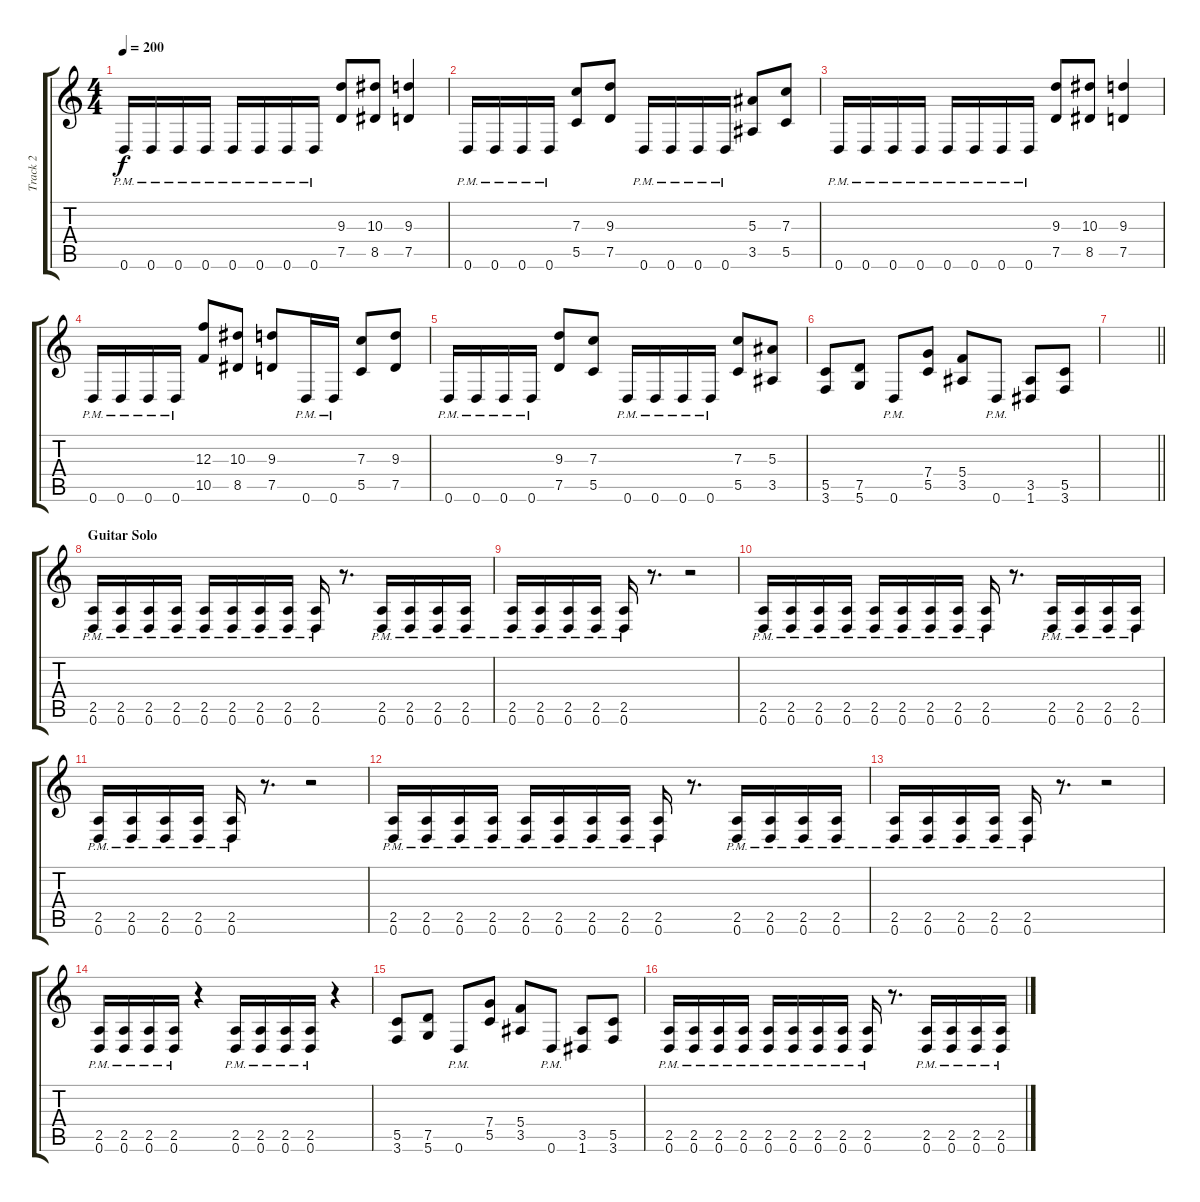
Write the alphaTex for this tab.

\track ("Track 2" "Track 2") {instrument distortionguitar}
\staff {score tabs}
\tuning (D4 A3 F3 C3 G2 D2) {hide}
\ts (4 4)
\tempo 200
\clef g2
\ks c
0.6{pm}.16{dy f} 0.6{pm}.16 0.6{pm}.16 0.6{pm}.16 0.6{pm}.16 0.6{pm}.16 0.6{pm}.16 0.6{pm}.16 (9.3 7.5).8 (10.3 8.5).8 (9.3 7.5).4 |
0.6{pm}.16 0.6{pm}.16 0.6{pm}.16 0.6{pm}.16 (7.3 5.5).8 (9.3 7.5).8 0.6{pm}.16 0.6{pm}.16 0.6{pm}.16 0.6{pm}.16 (5.3 3.5).8 (7.3 5.5).8 |
0.6{pm}.16 0.6{pm}.16 0.6{pm}.16 0.6{pm}.16 0.6{pm}.16 0.6{pm}.16 0.6{pm}.16 0.6{pm}.16 (9.3 7.5).8 (10.3 8.5).8 (9.3 7.5).4 |
0.6{pm}.16 0.6{pm}.16 0.6{pm}.16 0.6{pm}.16 (12.3 10.5).8 (10.3 8.5).8 (9.3 7.5).8 0.6{pm}.16 0.6{pm}.16 (7.3 5.5).8 (9.3 7.5).8 |
0.6{pm}.16 0.6{pm}.16 0.6{pm}.16 0.6{pm}.16 (9.3 7.5).8 (7.3 5.5).8 0.6{pm}.16 0.6{pm}.16 0.6{pm}.16 0.6{pm}.16 (7.3 5.5).8 (5.3 3.5).8 |
(5.5 3.6).8 (7.5 5.6).8 0.6{pm}.8 (7.4 5.5).8 (5.4 3.5).8 0.6{pm}.8 (3.5 1.6).8 (5.5 3.6).8 |
\barLineRight lightlight
|
\section ("" "Guitar Solo")
(2.5{pm} 0.6{pm}).16 (2.5{pm} 0.6{pm}).16 (2.5{pm} 0.6{pm}).16 (2.5{pm} 0.6{pm}).16 (2.5{pm} 0.6{pm}).16 (2.5{pm} 0.6{pm}).16 (2.5{pm} 0.6{pm}).16 (2.5{pm} 0.6{pm}).16 (2.5{pm} 0.6{pm}).16 r.8{d} (2.5{pm} 0.6{pm}).16 (2.5{pm} 0.6{pm}).16 (2.5{pm} 0.6{pm}).16 (2.5{pm} 0.6{pm}).16 |
(2.5{pm} 0.6{pm}).16 (2.5{pm} 0.6{pm}).16 (2.5{pm} 0.6{pm}).16 (2.5{pm} 0.6{pm}).16 (2.5{pm} 0.6{pm}).16 r.8{d} r.2 |
(2.5{pm} 0.6{pm}).16 (2.5{pm} 0.6{pm}).16 (2.5{pm} 0.6{pm}).16 (2.5{pm} 0.6{pm}).16 (2.5{pm} 0.6{pm}).16 (2.5{pm} 0.6{pm}).16 (2.5{pm} 0.6{pm}).16 (2.5{pm} 0.6{pm}).16 (2.5{pm} 0.6{pm}).16 r.8{d} (2.5{pm} 0.6{pm}).16 (2.5{pm} 0.6{pm}).16 (2.5{pm} 0.6{pm}).16 (2.5{pm} 0.6{pm}).16 |
(2.5{pm} 0.6{pm}).16 (2.5{pm} 0.6{pm}).16 (2.5{pm} 0.6{pm}).16 (2.5{pm} 0.6{pm}).16 (2.5{pm} 0.6{pm}).16 r.8{d} r.2 |
(2.5{pm} 0.6{pm}).16 (2.5{pm} 0.6{pm}).16 (2.5{pm} 0.6{pm}).16 (2.5{pm} 0.6{pm}).16 (2.5{pm} 0.6{pm}).16 (2.5{pm} 0.6{pm}).16 (2.5{pm} 0.6{pm}).16 (2.5{pm} 0.6{pm}).16 (2.5{pm} 0.6{pm}).16 r.8{d} (2.5{pm} 0.6{pm}).16 (2.5{pm} 0.6{pm}).16 (2.5{pm} 0.6{pm}).16 (2.5{pm} 0.6{pm}).16 |
(2.5{pm} 0.6{pm}).16 (2.5{pm} 0.6{pm}).16 (2.5{pm} 0.6{pm}).16 (2.5{pm} 0.6{pm}).16 (2.5{pm} 0.6{pm}).16 r.8{d} r.2 |
(2.5{pm} 0.6{pm}).16 (2.5{pm} 0.6{pm}).16 (2.5{pm} 0.6{pm}).16 (2.5{pm} 0.6{pm}).16 r.4 (2.5{pm} 0.6{pm}).16 (2.5{pm} 0.6{pm}).16 (2.5{pm} 0.6{pm}).16 (2.5{pm} 0.6{pm}).16 r.4 |
(5.5 3.6).8 (7.5 5.6).8 0.6{pm}.8 (7.4 5.5).8 (5.4 3.5).8 0.6{pm}.8 (3.5 1.6).8 (5.5 3.6).8 |
(2.5{pm} 0.6{pm}).16 (2.5{pm} 0.6{pm}).16 (2.5{pm} 0.6{pm}).16 (2.5{pm} 0.6{pm}).16 (2.5{pm} 0.6{pm}).16 (2.5{pm} 0.6{pm}).16 (2.5{pm} 0.6{pm}).16 (2.5{pm} 0.6{pm}).16 (2.5{pm} 0.6{pm}).16 r.8{d} (2.5{pm} 0.6{pm}).16 (2.5{pm} 0.6{pm}).16 (2.5{pm} 0.6{pm}).16 (2.5{pm} 0.6{pm}).16
